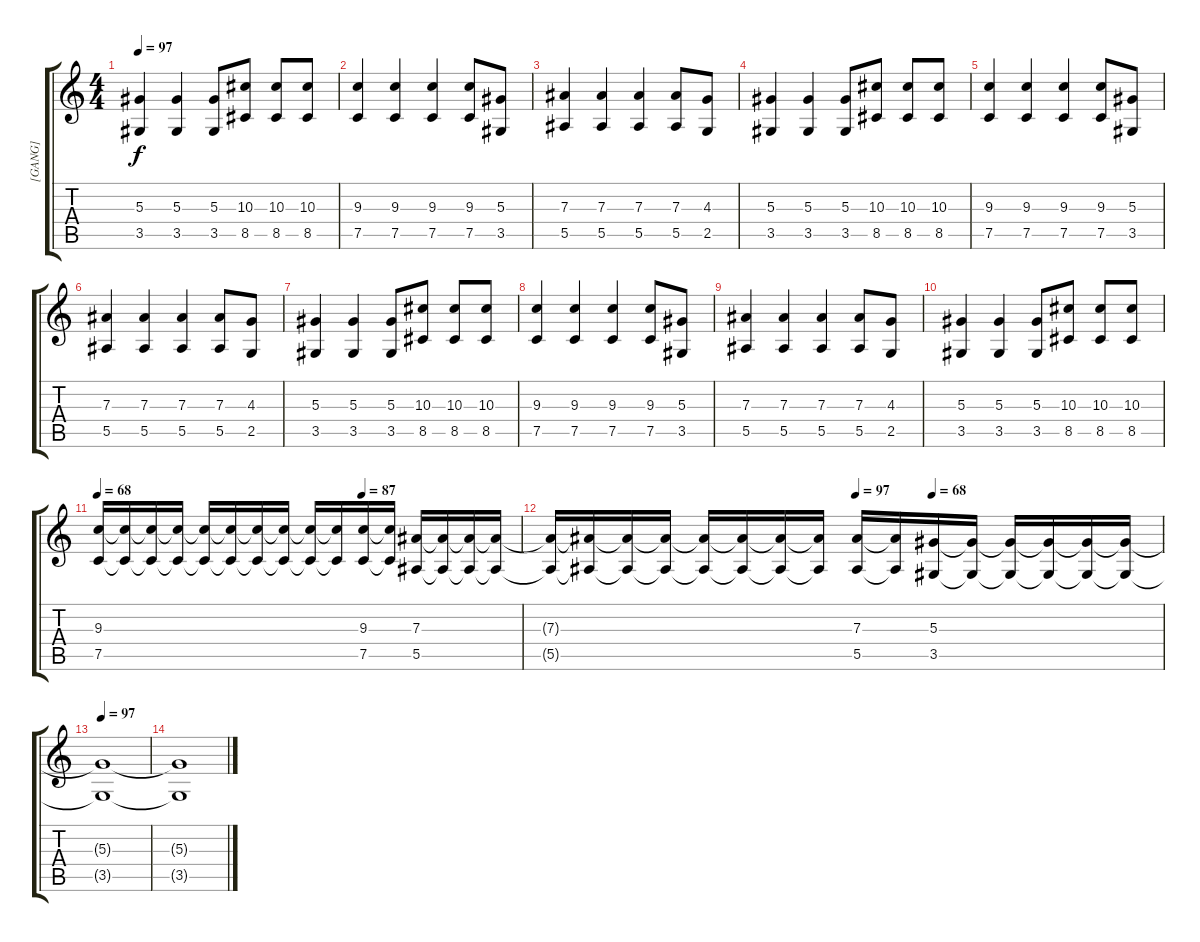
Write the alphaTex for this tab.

\track ("[GANG]" "[GANG]") {instrument distortionguitar}
\staff {score tabs}
\tuning (C4 G3 Eb3 Bb2 F2 C2) {hide}
\ts (4 4)
\tempo 97
\clef g2
\ks c
(5.3 3.5).4{dy f} (5.3 3.5).4 (5.3 3.5).8 (10.3 8.5).8 (10.3 8.5).8 (10.3 8.5).8 |
(9.3 7.5).4 (9.3 7.5).4 (9.3 7.5).4 (9.3 7.5).8 (5.3 3.5).8 |
(7.3 5.5).4 (7.3 5.5).4 (7.3 5.5).4 (7.3 5.5).8 (4.3 2.5).8 |
(5.3 3.5).4 (5.3 3.5).4 (5.3 3.5).8 (10.3 8.5).8 (10.3 8.5).8 (10.3 8.5).8 |
(9.3 7.5).4 (9.3 7.5).4 (9.3 7.5).4 (9.3 7.5).8 (5.3 3.5).8 |
(7.3 5.5).4 (7.3 5.5).4 (7.3 5.5).4 (7.3 5.5).8 (4.3 2.5).8 |
(5.3 3.5).4 (5.3 3.5).4 (5.3 3.5).8 (10.3 8.5).8 (10.3 8.5).8 (10.3 8.5).8 |
(9.3 7.5).4 (9.3 7.5).4 (9.3 7.5).4 (9.3 7.5).8 (5.3 3.5).8 |
(7.3 5.5).4 (7.3 5.5).4 (7.3 5.5).4 (7.3 5.5).8 (4.3 2.5).8 |
(5.3 3.5).4 (5.3 3.5).4 (5.3 3.5).8 (10.3 8.5).8 (10.3 8.5).8 (10.3 8.5).8 |
\tempo 68
\tempo (87 0.625)
(9.3 7.5).16 (9.3{t} 7.5{t}).16 (9.3{t} 7.5{t}).16 (9.3{t} 7.5{t}).16 (9.3{t} 7.5{t}).16 (9.3{t} 7.5{t}).16 (9.3{t} 7.5{t}).16 (9.3{t} 7.5{t}).16 (9.3{t} 7.5{t}).16 (9.3{t} 7.5{t}).16 (9.3 7.5).16 (9.3{t} 7.5{t}).16 (7.3 5.5).16 (7.3{t} 5.5{t}).16 (7.3{t} 5.5{t}).16 (7.3{t} 5.5{t}).16 |
\tempo (97 0.5)
\tempo (68 0.625)
(7.3{t} 5.5{t}).16 (7.3{t} 5.5{t}).16 (7.3{t} 5.5{t}).16 (7.3{t} 5.5{t}).16 (7.3{t} 5.5{t}).16 (7.3{t} 5.5{t}).16 (7.3{t} 5.5{t}).16 (7.3{t} 5.5{t}).16 (7.3 5.5).16 (7.3{t} 5.5{t}).16 (5.3 3.5).16 (5.3{t} 3.5{t}).16 (5.3{t} 3.5{t}).16 (5.3{t} 3.5{t}).16 (5.3{t} 3.5{t}).16 (5.3{t} 3.5{t}).16 |
\tempo 97
(5.3{t} 3.5{t}).1 |
(5.3{t} 3.5{t}).1{volume 6}
